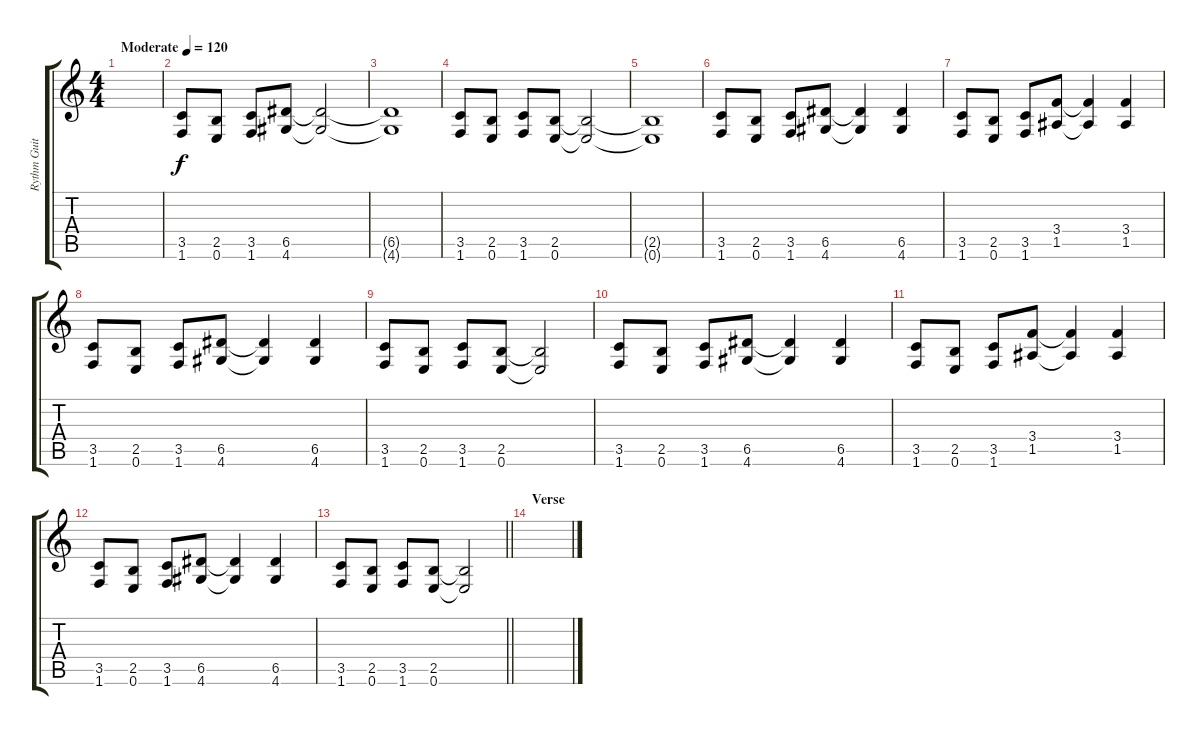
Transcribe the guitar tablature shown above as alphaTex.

\track ("Rythm Guitar" "Rythm Guit") {instrument overdrivenguitar}
\staff {score tabs}
\tuning (E4 B3 G3 D3 A2 E2) {hide}
\ts (4 4)
\tempo (120 "Moderate")
\clef g2
\ks c
|
(3.5 1.6).8 (2.5 0.6).8 (3.5 1.6).8 (6.5 4.6).8 (6.5{t} 4.6{t}).2 |
(6.5{t} 4.6{t}).1 |
(3.5 1.6).8 (2.5 0.6).8 (3.5 1.6).8 (2.5 0.6).8 (2.5{t} 0.6{t}).2 |
(2.5{t} 0.6{t}).1 |
(3.5 1.6).8 (2.5 0.6).8 (3.5 1.6).8 (6.5 4.6).8 (6.5{t} 4.6{t}).4 (6.5 4.6).4 |
(3.5 1.6).8 (2.5 0.6).8 (3.5 1.6).8 (3.4 1.5).8 (3.4{t} 1.5{t}).4 (3.4 1.5).4 |
(3.5 1.6).8 (2.5 0.6).8 (3.5 1.6).8 (6.5 4.6).8 (6.5{t} 4.6{t}).4 (6.5 4.6).4 |
(3.5 1.6).8 (2.5 0.6).8 (3.5 1.6).8 (2.5 0.6).8 (2.5{t} 0.6{t}).2 |
(3.5 1.6).8 (2.5 0.6).8 (3.5 1.6).8 (6.5 4.6).8 (6.5{t} 4.6{t}).4 (6.5 4.6).4 |
(3.5 1.6).8 (2.5 0.6).8 (3.5 1.6).8 (3.4 1.5).8 (3.4{t} 1.5{t}).4 (3.4 1.5).4 |
(3.5 1.6).8 (2.5 0.6).8 (3.5 1.6).8 (6.5 4.6).8 (6.5{t} 4.6{t}).4 (6.5 4.6).4 |
\barLineRight lightlight
(3.5 1.6).8 (2.5 0.6).8 (3.5 1.6).8 (2.5 0.6).8 (2.5{t} 0.6{t}).2 |
\section ("" "Verse")
